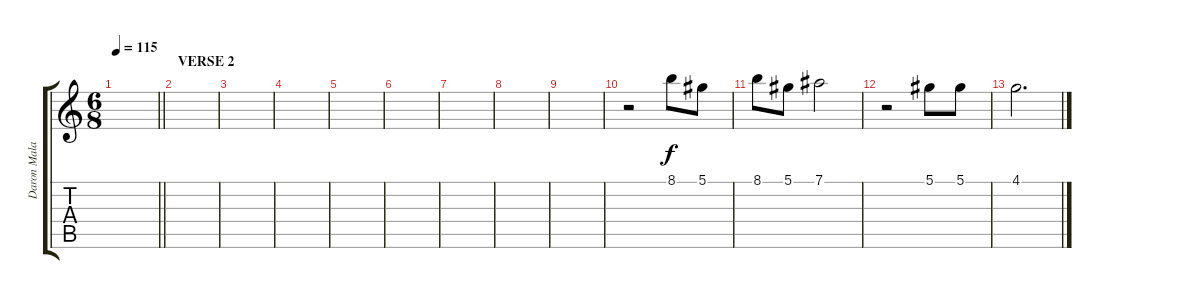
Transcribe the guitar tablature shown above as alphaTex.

\track ("Daron Malakian solo guitar 1" "Daron Mala") {instrument acousticguitarsteel}
\staff {score tabs}
\tuning (Eb4 Bb3 Gb3 Db3 Ab2 Eb2) {hide}
\ts (6 8)
\tempo 115
\clef g2
\barLineRight lightlight
\ks c
|
\section ("" "VERSE 2")
|
|
|
|
|
|
|
|
r.2 8.1.8 5.1.8 |
8.1.8 5.1.8 7.1.2 |
r.2 5.1.8 5.1.8 |
4.1.2{d}
